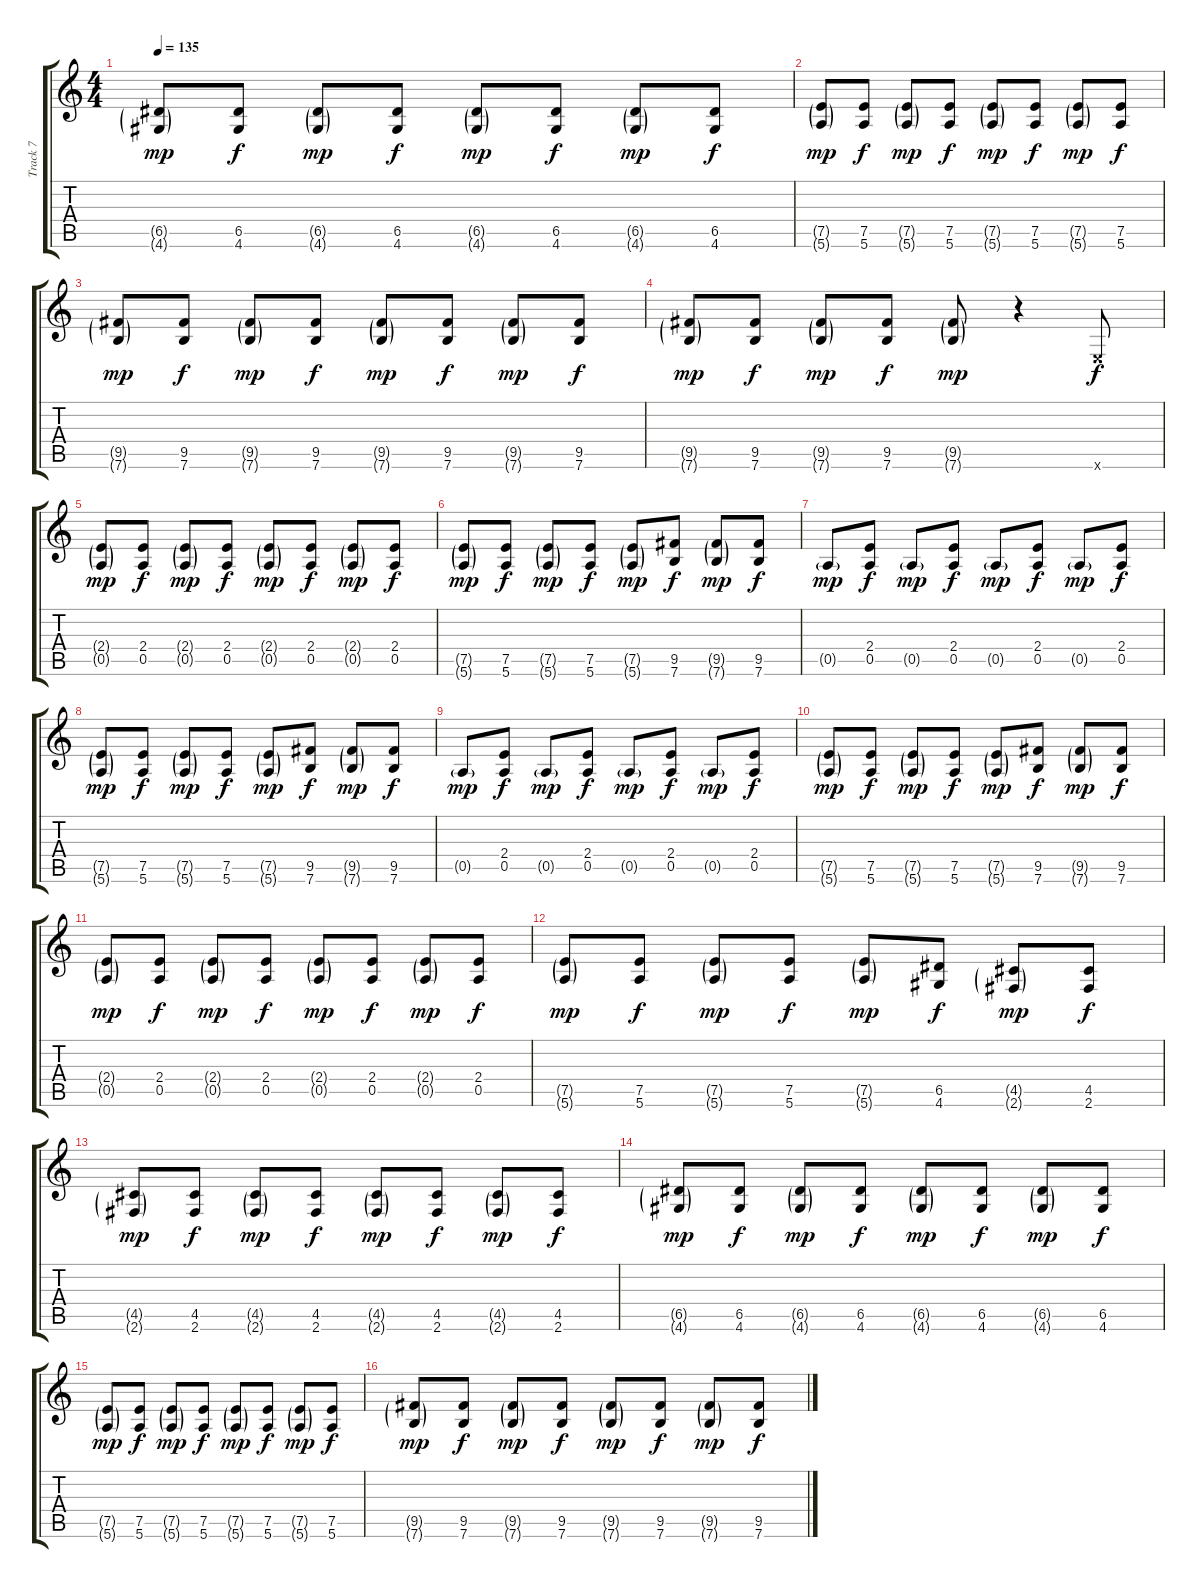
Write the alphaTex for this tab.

\track ("Track 7" "Track 7") {instrument distortionguitar}
\staff {score tabs}
\tuning (E4 B3 G3 D3 A2 E2) {hide}
\ts (4 4)
\tempo 135
\clef g2
\ks c
(6.5{g} 4.6{g}).8{dy mp} (6.5 4.6).8{dy f} (6.5{g} 4.6{g}).8{dy mp} (6.5 4.6).8{dy f} (6.5{g} 4.6{g}).8{dy mp} (6.5 4.6).8{dy f} (6.5{g} 4.6{g}).8{dy mp} (6.5 4.6).8{dy f} |
(7.5{g} 5.6{g}).8{dy mp} (7.5 5.6).8{dy f} (7.5{g} 5.6{g}).8{dy mp} (7.5 5.6).8{dy f} (7.5{g} 5.6{g}).8{dy mp} (7.5 5.6).8{dy f} (7.5{g} 5.6{g}).8{dy mp} (7.5 5.6).8{dy f} |
(9.5{g} 7.6{g}).8{dy mp} (9.5 7.6).8{dy f} (9.5{g} 7.6{g}).8{dy mp} (9.5 7.6).8{dy f} (9.5{g} 7.6{g}).8{dy mp} (9.5 7.6).8{dy f} (9.5{g} 7.6{g}).8{dy mp} (9.5 7.6).8{dy f} |
(9.5{g} 7.6{g}).8{dy mp} (9.5 7.6).8{dy f} (9.5{g} 7.6{g}).8{dy mp} (9.5 7.6).8{dy f} (9.5{g} 7.6{g}).8{dy mp} r.4 0.6{x}.8{dy f} |
(2.4{g} 0.5{g}).8{dy mp} (2.4 0.5).8{dy f} (2.4{g} 0.5{g}).8{dy mp} (2.4 0.5).8{dy f} (2.4{g} 0.5{g}).8{dy mp} (2.4 0.5).8{dy f} (2.4{g} 0.5{g}).8{dy mp} (2.4 0.5).8{dy f} |
(7.5{g} 5.6{g}).8{dy mp} (7.5 5.6).8{dy f} (7.5{g} 5.6{g}).8{dy mp} (7.5 5.6).8{dy f} (7.5{g} 5.6{g}).8{dy mp} (9.5 7.6).8{dy f} (9.5{g} 7.6{g}).8{dy mp} (9.5 7.6).8{dy f} |
0.5{g}.8{dy mp} (2.4 0.5).8{dy f} 0.5{g}.8{dy mp} (2.4 0.5).8{dy f} 0.5{g}.8{dy mp} (2.4 0.5).8{dy f} 0.5{g}.8{dy mp} (2.4 0.5).8{dy f} |
(7.5{g} 5.6{g}).8{dy mp} (7.5 5.6).8{dy f} (7.5{g} 5.6{g}).8{dy mp} (7.5 5.6).8{dy f} (7.5{g} 5.6{g}).8{dy mp} (9.5 7.6).8{dy f} (9.5{g} 7.6{g}).8{dy mp} (9.5 7.6).8{dy f} |
0.5{g}.8{dy mp} (2.4 0.5).8{dy f} 0.5{g}.8{dy mp} (2.4 0.5).8{dy f} 0.5{g}.8{dy mp} (2.4 0.5).8{dy f} 0.5{g}.8{dy mp} (2.4 0.5).8{dy f} |
(7.5{g} 5.6{g}).8{dy mp} (7.5 5.6).8{dy f} (7.5{g} 5.6{g}).8{dy mp} (7.5 5.6).8{dy f} (7.5{g} 5.6{g}).8{dy mp} (9.5 7.6).8{dy f} (9.5{g} 7.6{g}).8{dy mp} (9.5 7.6).8{dy f} |
(2.4{g} 0.5{g}).8{dy mp} (2.4 0.5).8{dy f} (2.4{g} 0.5{g}).8{dy mp} (2.4 0.5).8{dy f} (2.4{g} 0.5{g}).8{dy mp} (2.4 0.5).8{dy f} (2.4{g} 0.5{g}).8{dy mp} (2.4 0.5).8{dy f} |
(7.5{g} 5.6{g}).8{dy mp} (7.5 5.6).8{dy f} (7.5{g} 5.6{g}).8{dy mp} (7.5 5.6).8{dy f} (7.5{g} 5.6{g}).8{dy mp} (6.5 4.6).8{dy f} (4.5{g} 2.6{g}).8{dy mp} (4.5 2.6).8{dy f} |
(4.5{g} 2.6{g}).8{dy mp} (4.5 2.6).8{dy f} (4.5{g} 2.6{g}).8{dy mp} (4.5 2.6).8{dy f} (4.5{g} 2.6{g}).8{dy mp} (4.5 2.6).8{dy f} (4.5{g} 2.6{g}).8{dy mp} (4.5 2.6).8{dy f} |
(6.5{g} 4.6{g}).8{dy mp} (6.5 4.6).8{dy f} (6.5{g} 4.6{g}).8{dy mp} (6.5 4.6).8{dy f} (6.5{g} 4.6{g}).8{dy mp} (6.5 4.6).8{dy f} (6.5{g} 4.6{g}).8{dy mp} (6.5 4.6).8{dy f} |
(7.5{g} 5.6{g}).8{dy mp} (7.5 5.6).8{dy f} (7.5{g} 5.6{g}).8{dy mp} (7.5 5.6).8{dy f} (7.5{g} 5.6{g}).8{dy mp} (7.5 5.6).8{dy f} (7.5{g} 5.6{g}).8{dy mp} (7.5 5.6).8{dy f} |
(9.5{g} 7.6{g}).8{dy mp} (9.5 7.6).8{dy f} (9.5{g} 7.6{g}).8{dy mp} (9.5 7.6).8{dy f} (9.5{g} 7.6{g}).8{dy mp} (9.5 7.6).8{dy f} (9.5{g} 7.6{g}).8{dy mp} (9.5 7.6).8{dy f}
